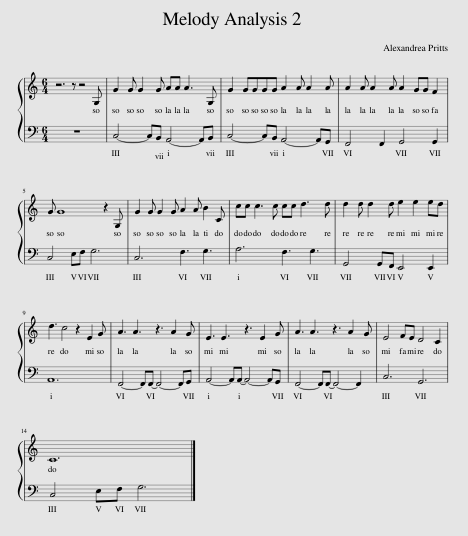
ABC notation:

X:1
%%score { 1 | 2 }
L:1/8
M:6/4
I:linebreak $
K:C
V:1 treble
V:2 bass
V:1
 z6 z z4 G, | G2 G G2 G AA A3 G, | G2 GGGG A2 A A2 A | A2 A A2 A A2 GG F2 |$ G G8 z2 G, | %5
 G2 G G2 G A2 A B2 C | cc c3 c cc d3 d | d2 d d2 d e2 e2 ed |$ d3 c4 z2 E2 G | A3 A3 z3 A2 G | %10
 E3 E3 z3 E2 G | A3 A3 z3 A2 G | E4 FE D4 C2 |$ C12 |] %14
V:2
 z12 | C,4- C,B,, A,,4- A,,B,, | C,4- C,B,, A,,4- A,,G,, | F,,4 F,,2 G,,4 G,,2 |$ C,4 E,F, G,6 | %5
 C,6 F,3 G,3 | A,6 F,3 G,3 | G,,4 G,,F,, E,,4 E,,2 |$ A,,12 | F,,4- F,,F,,- F,,4- F,,G,, | %10
 A,,4- A,,A,,- A,,4- A,,G,, | F,,4- F,,F,,- F,,4- F,,2 | C,6 G,,6 |$ C,4 E,F, G,6 |] %14
